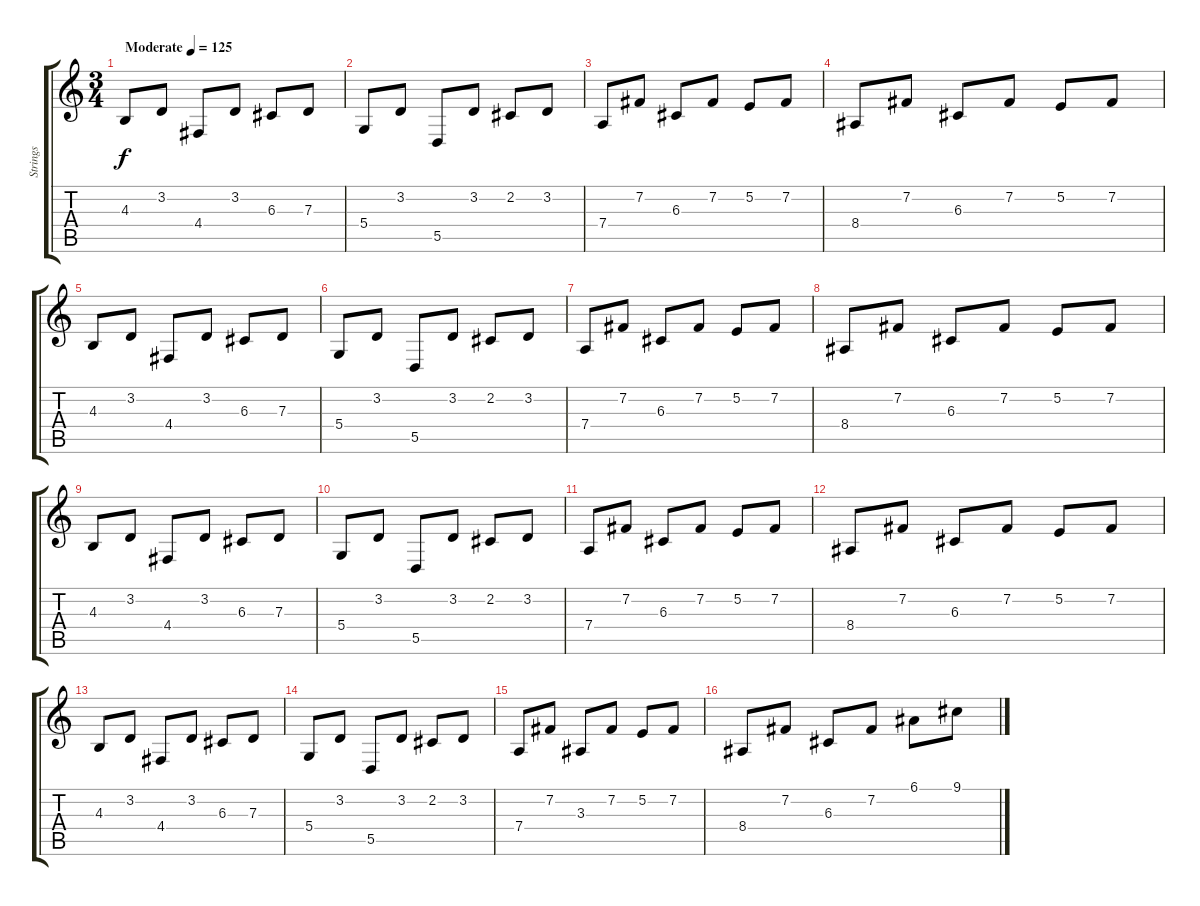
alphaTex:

\track ("Strings" "Strings") {instrument stringensemble1}
\staff {score tabs}
\tuning (E4 B3 G3 D3 A2 E2) {hide}
\ts (3 4)
\tempo (125 "Moderate")
\tempo 100
\tempo (125 "Moderate")
\clef g2
\ks c
4.3.8{dy f instrument stringensemble1} 3.2.8 4.4.8 3.2.8 6.3.8 7.3.8 |
5.4.8 3.2.8 5.5.8 3.2.8 2.2.8 3.2.8 |
7.4.8 7.2.8 6.3.8 7.2.8 5.2.8 7.2.8 |
8.4.8 7.2.8 6.3.8 7.2.8 5.2.8 7.2.8 |
4.3.8 3.2.8 4.4.8 3.2.8 6.3.8 7.3.8 |
5.4.8 3.2.8 5.5.8 3.2.8 2.2.8 3.2.8 |
7.4.8 7.2.8 6.3.8 7.2.8 5.2.8 7.2.8 |
8.4.8 7.2.8 6.3.8 7.2.8 5.2.8 7.2.8 |
4.3.8 3.2.8 4.4.8 3.2.8 6.3.8 7.3.8 |
5.4.8 3.2.8 5.5.8 3.2.8 2.2.8 3.2.8 |
7.4.8 7.2.8 6.3.8 7.2.8 5.2.8 7.2.8 |
8.4.8 7.2.8 6.3.8 7.2.8 5.2.8 7.2.8 |
4.3.8 3.2.8 4.4.8 3.2.8 6.3.8 7.3.8 |
5.4.8 3.2.8 5.5.8 3.2.8 2.2.8 3.2.8 |
7.4.8 7.2.8 3.3.8 7.2.8 5.2.8 7.2.8 |
8.4.8 7.2.8 6.3.8 7.2.8 6.1.8 9.1.8
